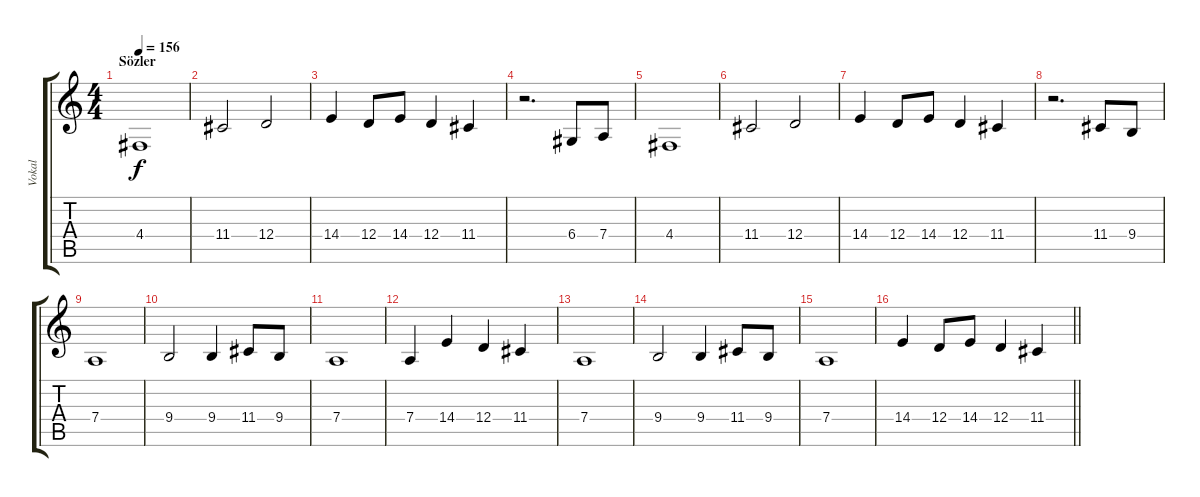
\track ("Vokal" "Vokal") {instrument oboe}
\staff {score tabs}
\tuning (E4 B3 G3 D3 A2 E2) {hide}
\ts (4 4)
\section ("" "Sözler")
\tempo 156
\clef g2
\ks c
4.4.1{dy f} |
11.4.2 12.4.2 |
14.4.4 12.4.8 14.4.8 12.4.4 11.4.4 |
r.2{d} 6.4.8 7.4.8 |
4.4.1 |
11.4.2 12.4.2 |
14.4.4 12.4.8 14.4.8 12.4.4 11.4.4 |
r.2{d} 11.4.8 9.4.8 |
7.4.1 |
9.4.2 9.4.4 11.4.8 9.4.8 |
7.4.1 |
7.4.4 14.4.4 12.4.4 11.4.4 |
7.4.1 |
9.4.2 9.4.4 11.4.8 9.4.8 |
7.4.1 |
\barLineRight lightlight
14.4.4 12.4.8 14.4.8 12.4.4 11.4.4
